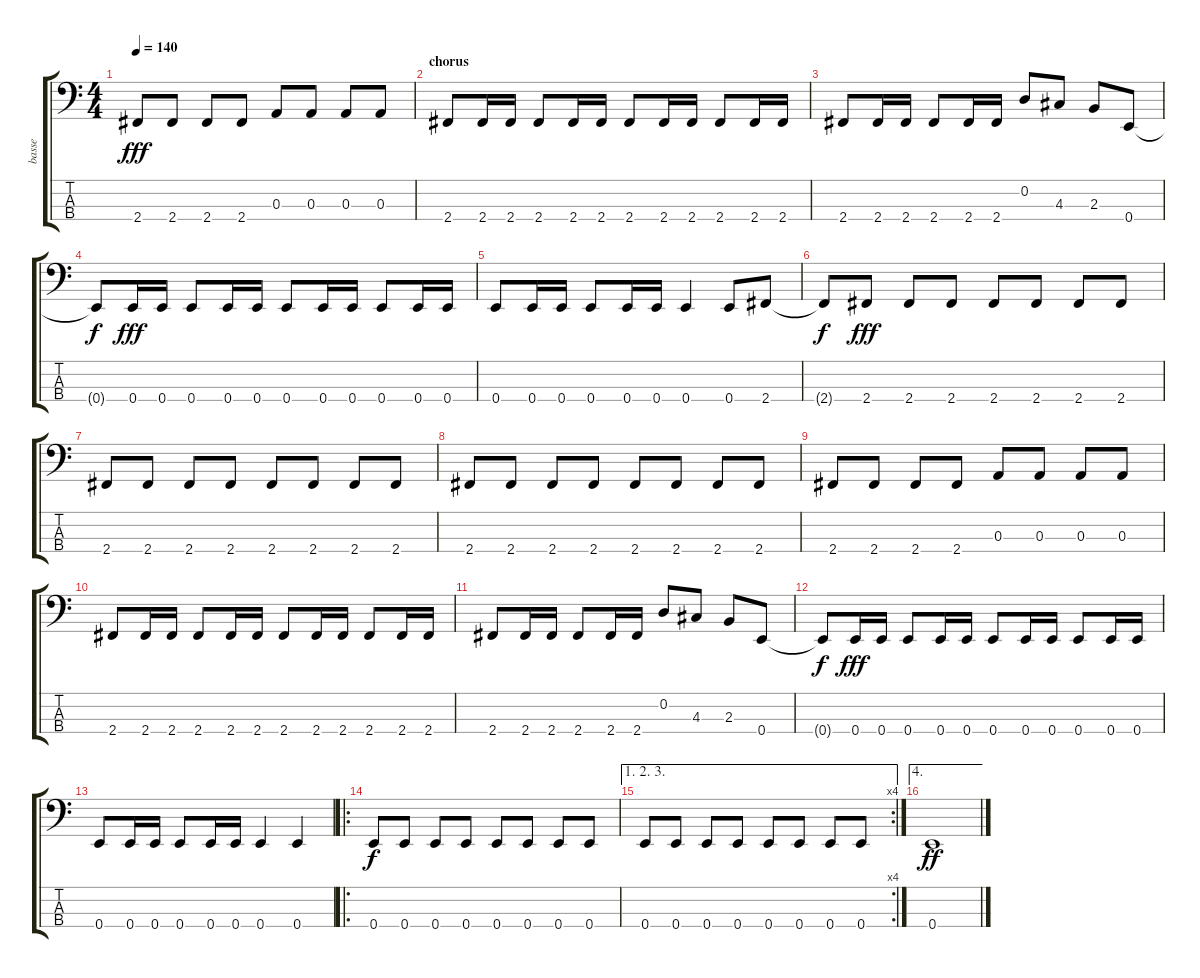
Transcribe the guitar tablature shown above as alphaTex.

\track ("basse" "basse") {instrument electricbasspick}
\staff {score tabs}
\tuning (G2 D2 A1 E1) {hide}
\ts (4 4)
\tempo 140
\clef f4
\ks c
2.4.8{dy fff} 2.4.8 2.4.8 2.4.8 0.3.8 0.3.8 0.3.8 0.3.8 |
\section ("" "chorus")
2.4.8 2.4.16 2.4.16 2.4.8 2.4.16 2.4.16 2.4.8 2.4.16 2.4.16 2.4.8 2.4.16 2.4.16 |
2.4.8 2.4.16 2.4.16 2.4.8 2.4.16 2.4.16 0.2.8 4.3.8 2.3.8 0.4.8 |
0.4{t}.8{dy f} 0.4.16{dy fff} 0.4.16 0.4.8 0.4.16 0.4.16 0.4.8 0.4.16 0.4.16 0.4.8 0.4.16 0.4.16 |
0.4.8 0.4.16 0.4.16 0.4.8 0.4.16 0.4.16 0.4.4 0.4.8 2.4.8 |
2.4{t}.8{dy f} 2.4.8{dy fff} 2.4.8 2.4.8 2.4.8 2.4.8 2.4.8 2.4.8 |
2.4.8 2.4.8 2.4.8 2.4.8 2.4.8 2.4.8 2.4.8 2.4.8 |
2.4.8 2.4.8 2.4.8 2.4.8 2.4.8 2.4.8 2.4.8 2.4.8 |
2.4.8 2.4.8 2.4.8 2.4.8 0.3.8 0.3.8 0.3.8 0.3.8 |
2.4.8 2.4.16 2.4.16 2.4.8 2.4.16 2.4.16 2.4.8 2.4.16 2.4.16 2.4.8 2.4.16 2.4.16 |
2.4.8 2.4.16 2.4.16 2.4.8 2.4.16 2.4.16 0.2.8 4.3.8 2.3.8 0.4.8 |
0.4{t}.8{dy f} 0.4.16{dy fff} 0.4.16 0.4.8 0.4.16 0.4.16 0.4.8 0.4.16 0.4.16 0.4.8 0.4.16 0.4.16 |
0.4.8 0.4.16 0.4.16 0.4.8 0.4.16 0.4.16 0.4.4 0.4.4 |
\ro
0.4.8{dy f} 0.4.8 0.4.8 0.4.8 0.4.8 0.4.8 0.4.8 0.4.8 |
\ae (1 2 3)
\rc 4
0.4.8 0.4.8 0.4.8 0.4.8 0.4.8 0.4.8 0.4.8 0.4.8 |
\ae 4
0.4.1{dy ff}
